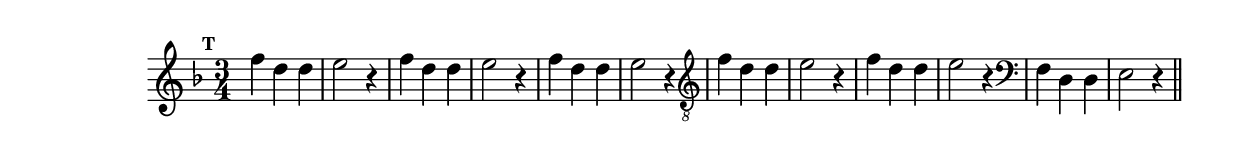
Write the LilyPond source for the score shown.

%% -*- coding: utf-8 -*-
\version "2.16.0"

%% \header { texidoc="Perguntas e Respostas"}

\relative c'' {

  \override Staff.TimeSignature #'style = #'()
  \time 3/4 
  \override Score.BarNumber #'transparent = ##t
  \override Score.RehearsalMark #'font-size = #-2
  \override Score.BarNumber #'transparent = ##t
  \set Score.markFormatter = #format-mark-numbers
  \key d \minor

  \mark 19

  %% CAVAQUINHO - BANJO
  \tag #'cv {
    f4 d d | e2 r4 
  }

  %% BANDOLIM
  \tag #'bd {
    f4 d d | e2 r4 
  }

  %% VIOLA
  \tag #'va {
    f4 d d | e2 r4 
  }

  %% VIOLÃO TENOR
  \tag #'vt {
    \clef "G_8"
    f,4 d d | e2 r4            
  }

  %% VIOLÃO
  \tag #'vi {
    \clef "G_8"
    f4 d d | e2 r4 
  }

  %% BAIXO - BAIXOLÃO
  \tag #'bx {
    \clef bass
    f,4 d d | e2 r4             
  }


  %% END DOCUMENT
  \bar "||"
}
